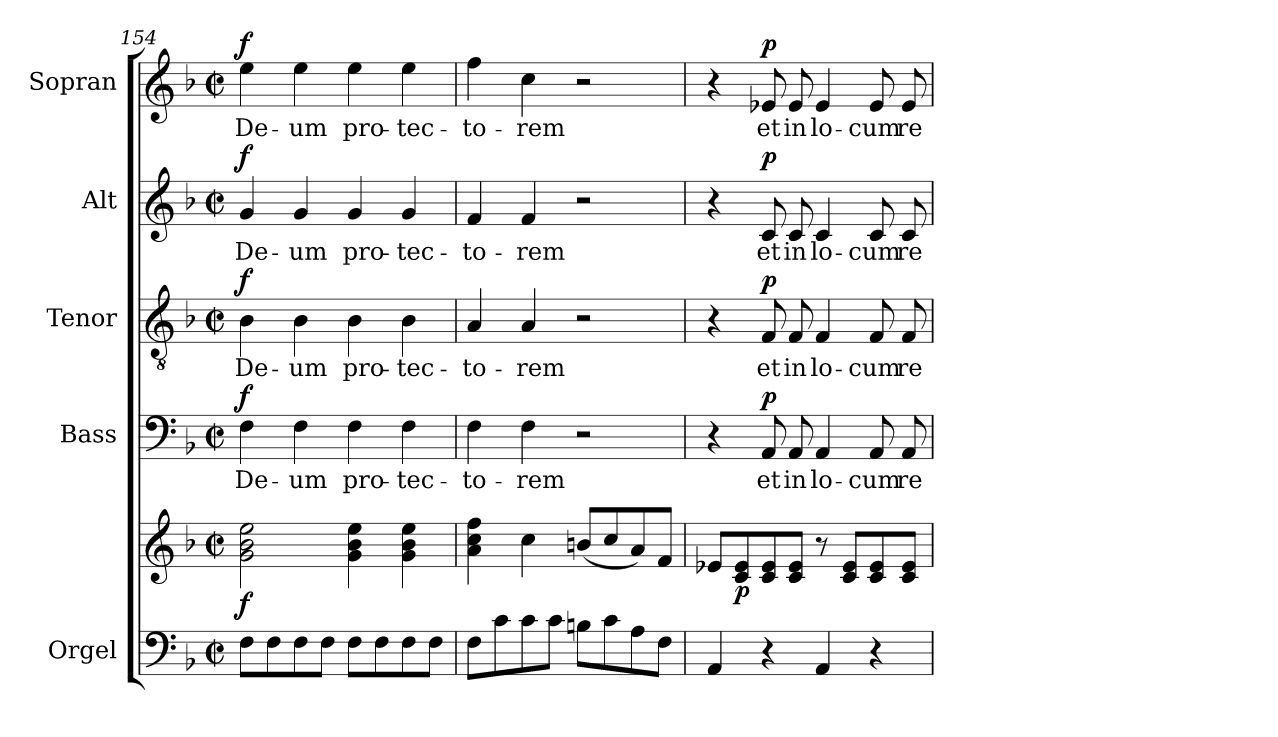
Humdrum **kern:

**kern	**kern	**dynam	**kern	**text	**dynam	**kern	**text	**dynam	**kern	**text	**dynam	**kern	**text	**dynam
*part5	*part5	*part5	*part4	*part4	*part4	*part3	*part3	*part3	*part2	*part2	*part2	*part1	*part1	*part1
*staff6	*staff5	*staff5/6	*staff4	*staff4	*staff4	*staff3	*staff3	*staff3	*staff2	*staff2	*staff2	*staff1	*staff1	*staff1
*I"Orgel	*	*	*I"Bass	*	*	*I"Tenor	*	*	*I"Alt	*	*	*I"Sopran	*	*
*I'Org.	*	*	*I'B	*	*	*I'T	*	*	*I'A	*	*	*I'S	*	*
*clefF4	*clefG2	*	*clefF4	*	*	*clefGv2	*	*	*clefG2	*	*	*clefG2	*	*
*k[b-]	*k[b-]	*	*k[b-]	*	*	*k[b-]	*	*	*k[b-]	*	*	*k[b-]	*	*
*F:	*F:	*	*F:	*	*	*F:	*	*	*F:	*	*	*F:	*	*
*M2/2	*M2/2	*	*M2/2	*	*	*M2/2	*	*	*M2/2	*	*	*M2/2	*	*
*met(c|)	*met(c|)	*	*met(c|)	*	*	*met(c|)	*	*	*met(c|)	*	*	*met(c|)	*	*
=154	=154	=154	=154	=154	=154	=154	=154	=154	=154	=154	=154	=154	=154	=154
!	!	!LO:DY:b	!	!LO:LY:b	!LO:DY:a	!	!LO:LY:b	!LO:DY:a	!	!LO:LY:b	!LO:DY:a	!	!LO:LY:b	!LO:DY:a
8F\L	2g\ 2b-\ 2ee\	f	4F\	De-	f	4B-\	De-	f	4g/	De-	f	4ee\	De-	f
8F\	.	.	.	.	.	.	.	.	.	.	.	.	.	.
!	!	!	!	!LO:LY:b	!	!	!LO:LY:b	!	!	!LO:LY:b	!	!	!LO:LY:b	!
8F\	.	.	4F\	-um	.	4B-\	-um	.	4g/	-um	.	4ee\	-um	.
8F\J	.	.	.	.	.	.	.	.	.	.	.	.	.	.
!	!	!	!	!LO:LY:b	!	!	!LO:LY:b	!	!	!LO:LY:b	!	!	!LO:LY:b	!
8F\L	4g\ 4b-\ 4ee\	.	4F\	pro-	.	4B-\	pro-	.	4g/	pro-	.	4ee\	pro-	.
8F\	.	.	.	.	.	.	.	.	.	.	.	.	.	.
!	!	!	!	!LO:LY:b	!	!	!LO:LY:b	!	!	!LO:LY:b	!	!	!LO:LY:b	!
8F\	4g\ 4b-\ 4ee\	.	4F\	-tec-	.	4B-\	-tec-	.	4g/	-tec-	.	4ee\	-tec-	.
8F\J	.	.	.	.	.	.	.	.	.	.	.	.	.	.
=155	=155	=155	=155	=155	=155	=155	=155	=155	=155	=155	=155	=155	=155	=155
!	!	!	!	!LO:LY:b	!	!	!LO:LY:b	!	!	!LO:LY:b	!	!	!LO:LY:b	!
8F\L	4a\ 4cc\ 4ff\	.	4F\	-to-	.	4A/	-to-	.	4f/	-to-	.	4ff\	-to-	.
8c\	.	.	.	.	.	.	.	.	.	.	.	.	.	.
!	!	!	!	!LO:LY:b	!	!	!LO:LY:b	!	!	!LO:LY:b	!	!	!LO:LY:b	!
8c\	4cc\	.	4F\	-rem	.	4A/	-rem	.	4f/	-rem	.	4cc\	-rem	.
8c\J	.	.	.	.	.	.	.	.	.	.	.	.	.	.
8Bn\L	(<8bn/L	.	2r	.	.	2r	.	.	2r	.	.	2r	.	.
8c\	8cc/	.	.	.	.	.	.	.	.	.	.	.	.	.
8A\	8a/)	.	.	.	.	.	.	.	.	.	.	.	.	.
8F\J	8f/J	.	.	.	.	.	.	.	.	.	.	.	.	.
!!LO:LB:g=z
=156	=156	=156	=156	=156	=156	=156	=156	=156	=156	=156	=156	=156	=156	=156
4AA/	8e-X/L	.	4r	.	.	4r	.	.	4r	.	.	4r	.	.
!	!	!LO:DY:b	!	!	!	!	!	!	!	!	!	!	!	!
.	8c/ 8e-/	p	.	.	.	.	.	.	.	.	.	.	.	.
!	!	!	!	!LO:LY:b	!LO:DY:a	!	!LO:LY:b	!LO:DY:a	!	!LO:LY:b	!LO:DY:a	!	!LO:LY:b	!LO:DY:a
4r	8c/ 8e-/	.	8AA/	et	p	8F/	et	p	8c/	et	p	8e-X/	et	p
!	!	!	!	!LO:LY:b	!	!	!LO:LY:b	!	!	!LO:LY:b	!	!	!LO:LY:b	!
.	8c/ 8e-/J	.	8AA/	in	.	8F/	in	.	8c/	in	.	8e-/	in	.
!	!	!	!	!LO:LY:b	!	!	!LO:LY:b	!	!	!LO:LY:b	!	!	!LO:LY:b	!
4AA/	8r	.	4AA/	lo-	.	4F/	lo-	.	4c/	lo-	.	4e-/	lo-	.
.	8c/ 8e-/L	.	.	.	.	.	.	.	.	.	.	.	.	.
!	!	!	!	!LO:LY:b	!	!	!LO:LY:b	!	!	!LO:LY:b	!	!	!LO:LY:b	!
4r	8c/ 8e-/	.	8AA/	-cum	.	8F/	-cum	.	8c/	-cum	.	8e-/	-cum	.
!	!	!	!	!LO:LY:b	!	!	!LO:LY:b	!	!	!LO:LY:b	!	!	!LO:LY:b	!
.	8c/ 8e-/J	.	8AA/	re-	.	8F/	re-	.	8c/	re-	.	8e-/	re-	.
=	=	=	=	=	=	=	=	=	=	=	=	=	=	=
*-	*-	*-	*-	*-	*-	*-	*-	*-	*-	*-	*-	*-	*-	*-
